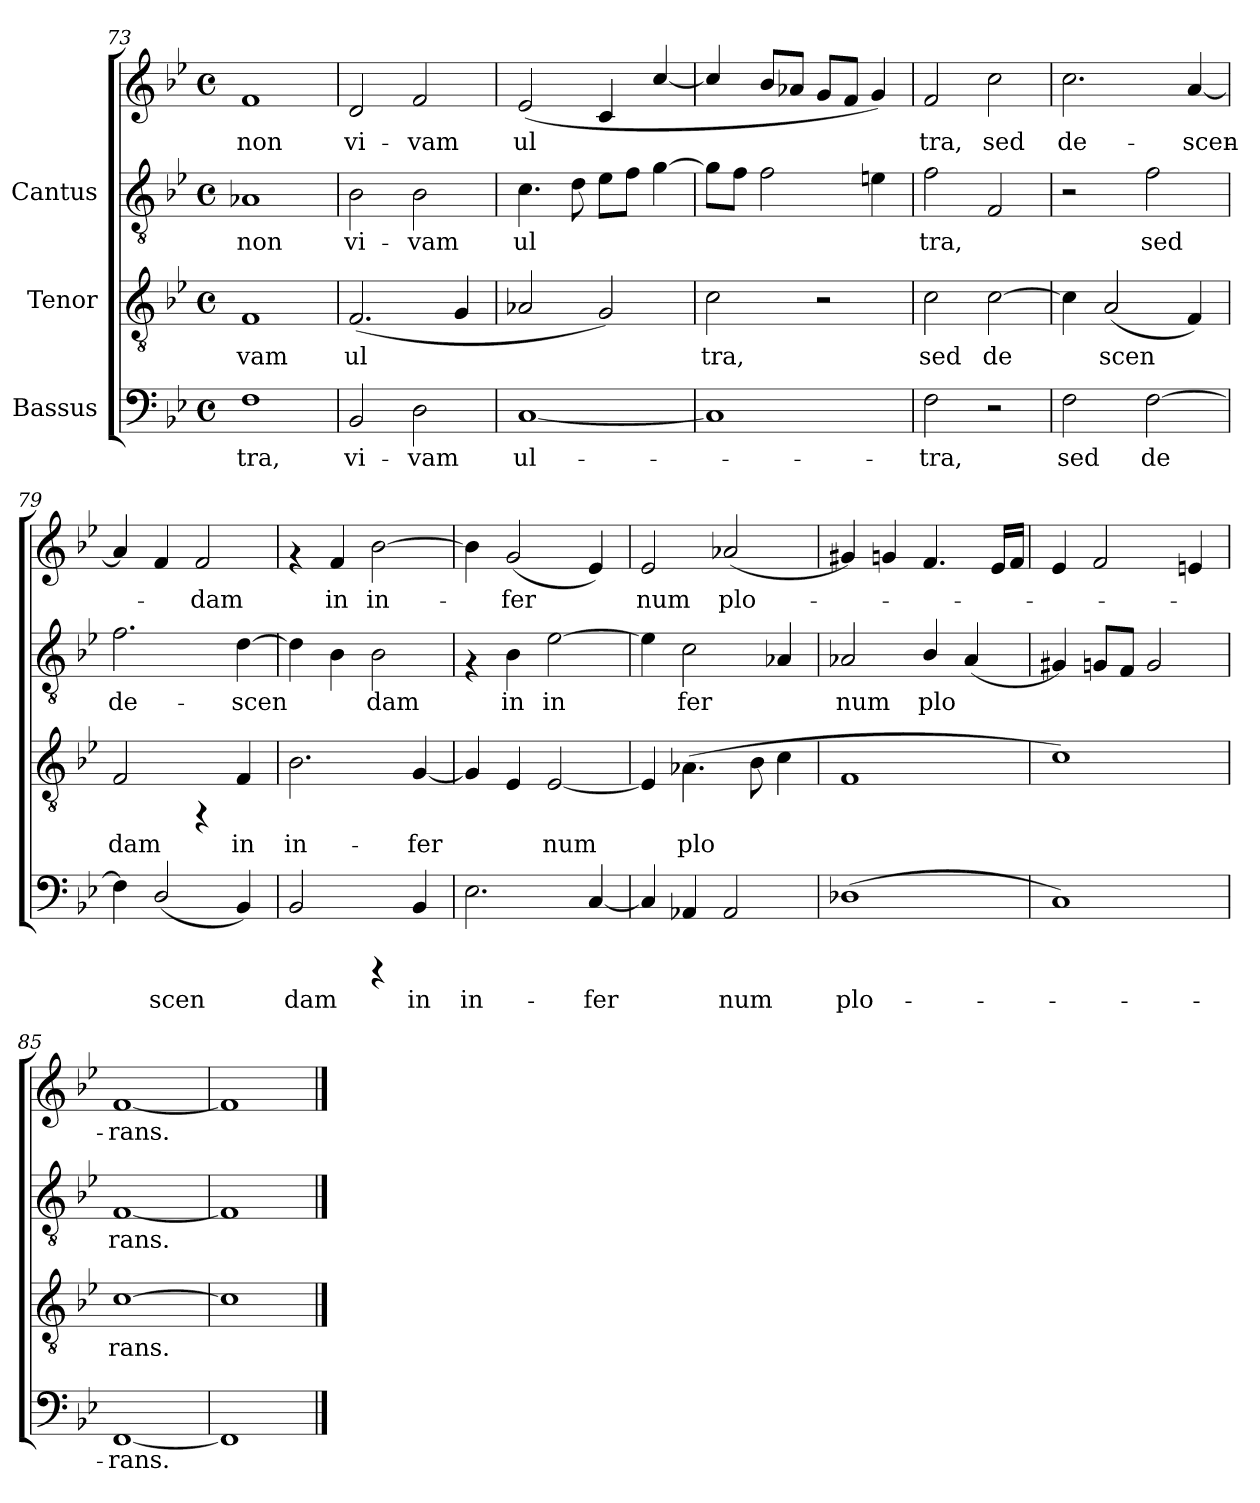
**kern	**text	**kern	**text	**kern	**text	**kern	**text
*part3	*part3	*part2	*part2	*part1	*part1	*part1	*part1
*staff4	*staff4	*staff3	*staff3	*staff2	*staff2	*staff1	*staff1
*I"Bassus	*	*I"Tenor	*	*I"Cantus	*	*	*
*clefF4	*	*clefGv2	*	*clefGv2	*	*clefG2	*
*k[b-e-]	*	*k[b-e-]	*	*k[b-e-]	*	*k[b-e-]	*
*B-:	*	*B-:	*	*B-:	*	*B-:	*
*M4/4	*	*M4/4	*	*M4/4	*	*M4/4	*
*met(c)	*	*met(c)	*	*met(c)	*	*met(c)	*
=73	=73	=73	=73	=73	=73	=73	=73
!	!LO:LY:b	!	!LO:LY:b	!	!LO:LY:b:cj	!	!LO:LY:b:cj
1F	-tra,	1F	-vam	1A-X	non	1f	non
=74	=74	=74	=74	=74	=74	=74	=74
!	!LO:LY:b	!	!LO:LY:b	!	!LO:LY:b:cj	!	!LO:LY:b:cj
2BB-/	vi-	(<2.F/	ul-	2B-\	vi-	2d/	vi-
!	!LO:LY:b	!	!	!	!LO:LY:b:cj	!	!LO:LY:b:cj
2D\	-vam	.	.	2B-\	-vam	2f/	-vam
!	!	!	!LO:LY:b	!	!	!	!
.	.	4G/	--	.	.	.	.
=75	=75	=75	=75	=75	=75	=75	=75
!	!LO:LY:b	!	!	!	!LO:LY:b:cj	!	!LO:LY:b:cj
[<1C	ul-	2A-X/	.	4.c\	-ul-	(<2e-/	ul-
!	!	!	!	!	!LO:LY:b:cj	!	!
.	.	.	.	8d\	--	.	.
!	!	!	!	!	!LO:LY:b:cj	!	!LO:LY:b:cj
.	.	2G/)	.	8e-\L	--	4c/	--
!	!	!	!	!	!LO:LY:b:cj	!	!
.	.	.	.	8f\J	--	.	.
!	!	!	!	!	!LO:LY:b:cj	!	!LO:LY:b:cj
.	.	.	.	[>4g\	--	[<4cc/	--
=76	=76	=76	=76	=76	=76	=76	=76
!	!	!	!LO:LY:b	!	!	!	!
1C]	.	2c\	-tra,	8g\L]	.	4cc/]	.
.	.	.	.	8f\J	.	.	.
.	.	.	.	2f\	.	8b-/L	.
.	.	.	.	.	.	8a-X/J	.
.	.	2r	.	.	.	8g/L	.
.	.	.	.	.	.	8f/J	.
.	.	.	.	4en\	.	4g/)	.
!!LO:LB:g=z
=77	=77	=77	=77	=77	=77	=77	=77
!	!LO:LY:b	!	!LO:LY:b	!	!LO:LY:b:cj	!	!LO:LY:b:cj
2F\	-tra,	2c\	sed	2f\	tra,	2f/	-tra,
!	!	!	!LO:LY:b	!	!LO:LY:b:cj	!	!LO:LY:b:cj
2r	.	[>2c\	de-	2F/	.	2cc\	sed
=78	=78	=78	=78	=78	=78	=78	=78
!	!LO:LY:b	!	!LO:LY:b	!	!	!	!LO:LY:b:cj
2F\	sed	4c\]	-	2r	.	2.cc\	de-
!	!	!	!LO:LY:b	!	!	!	!
.	.	(<2A/	scen-	.	.	.	.
!	!LO:LY:b	!	!	!	!LO:LY:b:cj	!	!
[>2F\	de-	.	.	2f\	-sed	.	.
!	!	!	!LO:LY:b	!	!	!	!LO:LY:b:cj
.	.	4F/)	--	.	.	[<4a/	-scen-
=79	=79	=79	=79	=79	=79	=79	=79
!	!LO:LY:b	!	!LO:LY:b	!	!LO:LY:b:cj	!	!LO:LY:b:cj
4F\]	-	2F/	-dam	2.f\	de-	4a/]	.
!	!LO:LY:b	!	!	!	!	!	!LO:LY:b:cj
(<2D/	scen-	.	.	.	.	4f/	.
!	!	!	!	!	!	!	!LO:LY:b:cj
.	.	4rFF	.	.	.	2f/	dam
!	!LO:LY:b	!	!LO:LY:b	!	!LO:LY:b:cj	!	!
4BB-/)	--	4F/	in	[>4d\	-scen-	.	.
=80	=80	=80	=80	=80	=80	=80	=80
!	!LO:LY:b	!	!LO:LY:b	!	!LO:LY:b:cj	!	!
2BB-/	-dam	2.B-\	in-	4d\]	-	4rf	.
!	!	!	!	!	!LO:LY:b:cj	!	!LO:LY:b:cj
.	.	.	.	4B-\	.	4f/	-in
!	!	!	!	!	!LO:LY:b:cj	!	!LO:LY:b:cj
4rCCC	.	.	.	2B-\	dam	[>2b-\	in-
!	!LO:LY:b	!	!LO:LY:b	!	!	!	!
4BB-/	in	[<4G/	-fer-	.	.	.	.
=81	=81	=81	=81	=81	=81	=81	=81
!	!LO:LY:b	!	!LO:LY:b	!	!	!	!LO:LY:b:cj
2.E-\	in-	4G/]	-	4rF	.	4b-\]	.
!	!	!	!LO:LY:b	!	!LO:LY:b:cj	!	!LO:LY:b:cj
.	.	4E-/	.	4B-\	-in	(<2g/	fer-
!	!	!	!LO:LY:b	!	!LO:LY:b:cj	!	!
.	.	[<2E-/	num	[>2e-\	in-	.	.
!	!LO:LY:b	!	!	!	!	!	!LO:LY:b:cj
[<4C/	-fer-	.	.	.	.	4e-/)	--
=82	=82	=82	=82	=82	=82	=82	=82
!	!LO:LY:b	!	!LO:LY:b	!	!LO:LY:b:cj	!	!LO:LY:b:cj
4C/]	-	4E-/]	.	4e-\]	-	2e-/	-num
!	!LO:LY:b	!	!LO:LY:b	!	!LO:LY:b:cj	!	!
4AA-X/	.	(>4.A-X\	plo-	2c\	fer-	.	.
!	!LO:LY:b	!	!	!	!	!	!LO:LY:b:cj
2AA-/	num	.	.	.	.	[<2a-X/	plo-
!	!	!	!LO:LY:b	!	!	!	!
.	.	8B-\	--	.	.	.	.
!	!	!	!LO:LY:b	!	!LO:LY:b:cj	!	!
.	.	4c\	--	4A-X/	--	.	.
!!LO:LB:g=z
=83	=83	=83	=83	=83	=83	=83	=83
!	!LO:LY:b	!	!	!	!LO:LY:b:cj	!	!
(>1D-X	plo-	1F	.	2A-X/	-num	4g#X/]	.
.	.	.	.	.	.	4gn/	.
!	!	!	!	!	!LO:LY:b:cj	!	!
.	.	.	.	4B-/	plo-	4.f/	.
!	!	!	!	!	!LO:LY:b:cj	!	!
.	.	.	.	[<4A-/	--	.	.
.	.	.	.	.	.	16e-/L	.
.	.	.	.	.	.	16f/J	.
=84	=84	=84	=84	=84	=84	=84	=84
1C)	.	1c)	.	4G#X/]	.	4e-/	.
.	.	.	.	8Gn/L	.	2f/	.
.	.	.	.	8F/J	.	.	.
.	.	.	.	2G/	.	.	.
.	.	.	.	.	.	4en/	.
=85	=85	=85	=85	=85	=85	=85	=85
!	!LO:LY:b	!	!LO:LY:b	!	!LO:LY:b:cj	!	!LO:LY:b:cj
[<1FF	-rans.	[>1c	-rans.	[<1F	rans.	[<1f	-rans.
=86	=86	=86	=86	=86	=86	=86	=86
1FF]	.	1c]	.	1F]	.	1f]	.
==	==	==	==	==	==	==	==
*-	*-	*-	*-	*-	*-	*-	*-
